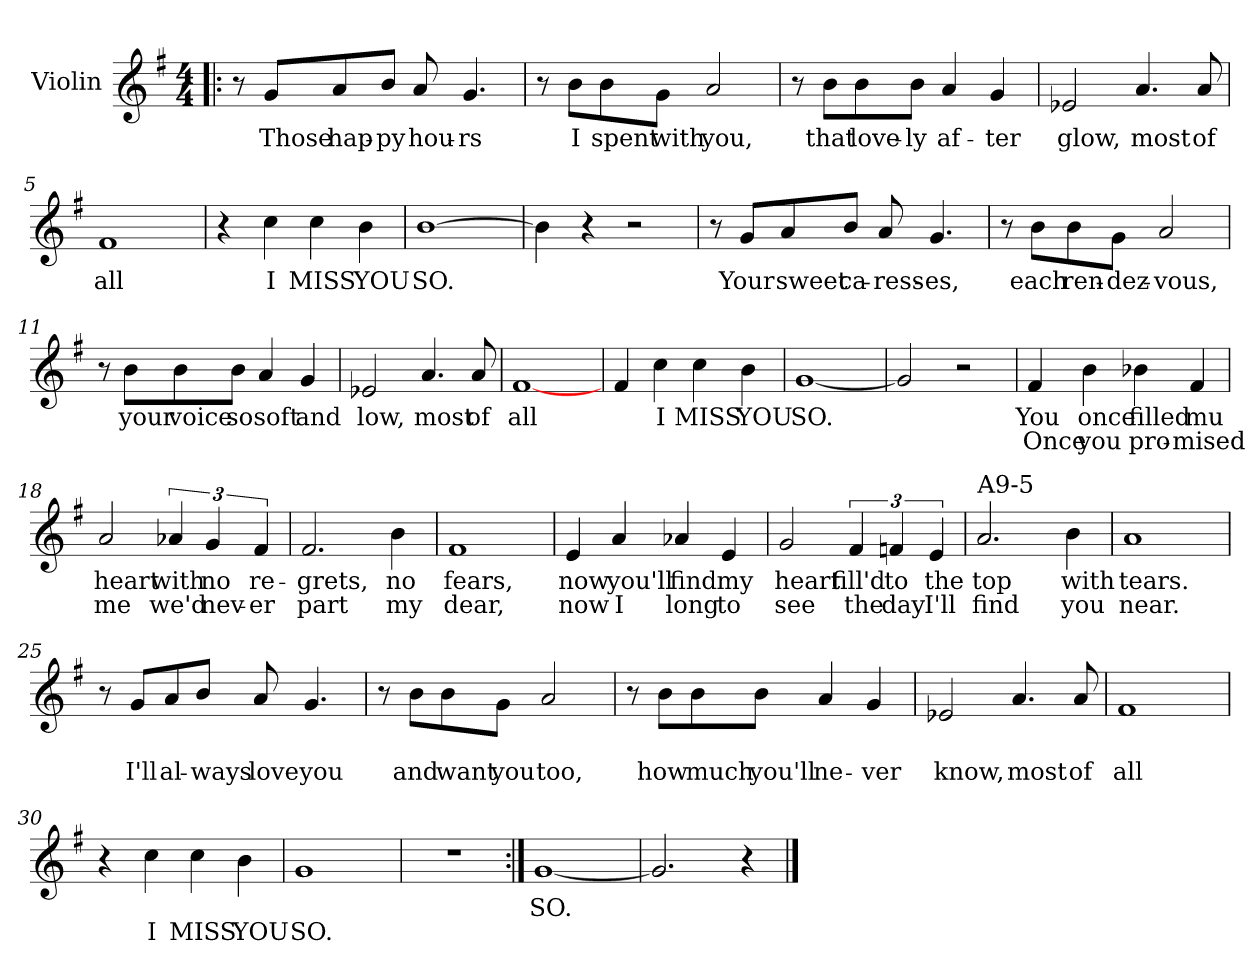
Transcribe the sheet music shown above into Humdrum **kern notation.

**kern	**text	**text
*part1	*part1	*part1
*staff1	*staff1	*staff1
*I"Violin	*	*
*I'Vln	*	*
*clefG2	*	*
*k[f#]	*	*
*G:	*	*
*M4/4	*	*
=1!|:	=1!|:	=1!|:
8r	.	.
8g/L	Those	.
8a/	hap-	.
8b/J	-py	.
8a/	hou-	.
4.g/	-rs	.
=2	=2	=2
8r	.	.
8b\L	I	.
8b\	spent	.
8g\J	with	.
2a/	you,	.
=3	=3	=3
8r	.	.
8b\L	that	.
8b\	love-	.
8b\J	-ly	.
4a/	af-	.
4g/	-ter	.
=4	=4	=4
2e-X/	glow,	.
4.a/	most	.
8a/	of	.
!!LO:LB:g=z
=5	=5	=5
1f#	all	.
=6	=6	=6
4r	.	.
4cc\	I	.
4cc\	MISS	.
4b\	YOU	.
=7	=7	=7
[1b	SO.	.
=8	=8	=8
4b\]	.	.
4r	.	.
2r	.	.
!!LO:LB:g=z
=9	=9	=9
8r	.	.
8g/L	Your	.
8a/	sweet	.
8b/J	ca-	.
8a/	-ress-	.
4.g/	-es,	.
=10	=10	=10
8r	.	.
8b\L	each	.
8b\	ren-	.
8g\J	-dez-	.
2a/	-vous,	.
=11	=11	=11
8r	.	.
8b\L	your	.
8b\	voice	.
8b\J	so	.
4a/	soft	.
4g/	and	.
=12	=12	=12
2e-X/	low,	.
4.a/	most	.
8a/	of	.
!!LO:LB:g=z
=13	=13	=13
[1f#	all	.
=14	=14	=14
4f#/	.	.
4cc\	I	.
4cc\	MISS	.
4b\	YOU	.
=15	=15	=15
[1g	SO.	.
=16	=16	=16
2g/]	.	.
2r	.	.
!!LO:LB:g=z
=17	=17	=17
4f#/	You	Once
4b\	once	you
4b-X\	filled	pro-
4f#/	mu	-mised
=18	=18	=18
2a/	heart	me
6a-X/	with	we'd
6g/	no	nev-
6f#/	re-	-er
=19	=19	=19
2.f#/	-grets,	part
4b\	no	my
=20	=20	=20
1f#	fears,	dear,
!!LO:LB:g=z
=21	=21	=21
4e/	now	now
4a/	you'll	I
4a-X/	find	long
4e/	my	to
=22	=22	=22
2g/	heart	see
6f#/	fill'd	the
6fn/	to	day
6e/	the	I'll
=23	=23	=23
!LO:TX:a:t=A9-5	!	!
2.a/	top	find
4b\	with	you
=24	=24	=24
1a	tears.	near.
!!LO:LB:g=z
=25	=25	=25
8r	.	.
8g/L	.	I'll
8a/	.	al-
8b/J	.	-ways
8a/	.	love
4.g/	.	you
=26	=26	=26
8r	.	.
8b\L	.	and
8b\	.	want
8g\J	.	you
2a/	.	too,
=27	=27	=27
8r	.	.
8b\L	.	how
8b\	.	much
8b\J	.	you'll
4a/	.	ne-
4g/	.	-ver
=28	=28	=28
2e-X/	.	know,
4.a/	.	most
8a/	.	of
!!LO:LB:g=z
=29	=29	=29
1f#	.	all
=30	=30	=30
4r	.	.
4cc\	.	I
4cc\	.	MISS
4b\	.	YOU
=31	=31	=31
1g	.	SO.
=32	=32	=32
1r	.	.
!!LO:LB:g=z
=33:|!	=33:|!	=33:|!
[1g	SO.	.
=34	=34	=34
2.g/]	.	.
4r	.	.
==	==	==
*-	*-	*-
